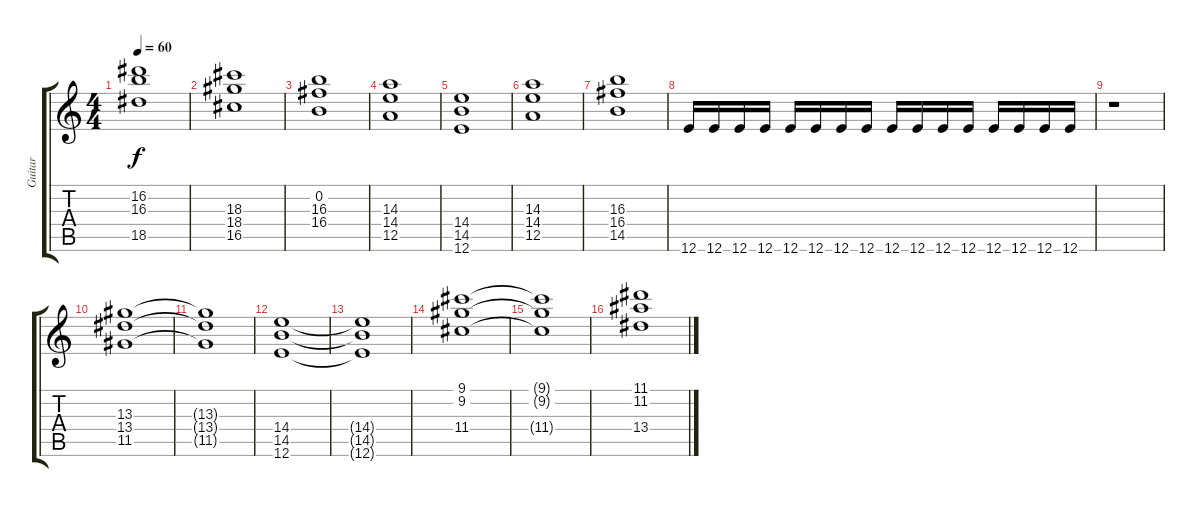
\track ("Guitar" "Guitar") {instrument distortionguitar}
\staff {score tabs}
\tuning (E4 B3 G3 D3 A2 E2) {hide}
\ts (4 4)
\tempo 60
\clef g2
\ks c
(16.2 16.3 18.5).1{dy f} |
(18.3 18.4 16.5).1 |
(0.2 16.3 16.4).1 |
(14.3 14.4 12.5).1 |
(14.4 14.5 12.6).1 |
(14.3 14.4 12.5).1 |
(16.3 16.4 14.5).1 |
12.6.16 12.6.16 12.6.16 12.6.16 12.6.16 12.6.16 12.6.16 12.6.16 12.6.16 12.6.16 12.6.16 12.6.16 12.6.16 12.6.16 12.6.16 12.6.16 |
r.1 |
(13.3 13.4 11.5).1 |
(13.3{t} 13.4{t} 11.5{t}).1 |
(14.4 14.5 12.6).1 |
(14.4{t} 14.5{t} 12.6{t}).1 |
(9.1 9.2 11.4).1 |
(9.1{t} 9.2{t} 11.4{t}).1 |
(11.1 11.2 13.4).1
